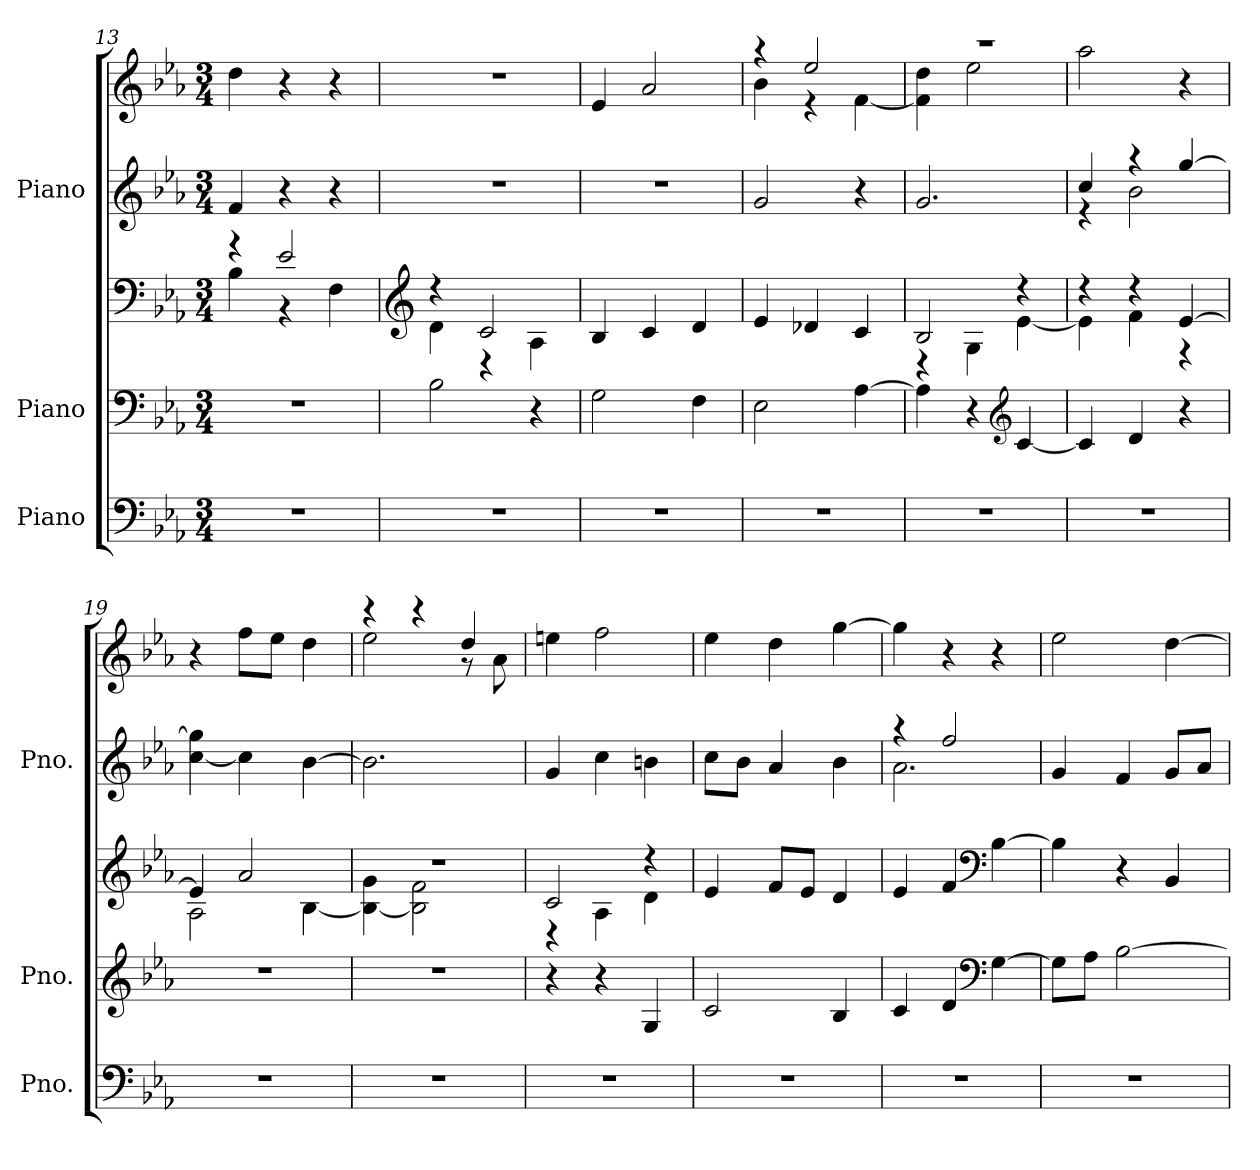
**kern	**kern	**kern	**kern	**kern
*part3	*part2	*part2	*part1	*part1
*staff5	*staff4	*staff3	*staff2	*staff1
*I"Piano	*I"Piano	*	*I"Piano	*
*I'Pno.	*I'Pno.	*	*I'Pno.	*
*clefF4	*clefF4	*clefF4	*clefG2	*clefG2
*k[b-e-a-]	*k[b-e-a-]	*k[b-e-a-]	*k[b-e-a-]	*k[b-e-a-]
*M3/4	*M3/4	*M3/4	*M3/4	*M3/4
=13	=13	=13	=13	=13
*	*	*^	*	*
2.r	2.r	4r	4B-\	4f/	4dd\
.	.	2e-/	4r	4r	4r
.	.	.	4F\	4r	4r
!!LO:PB:g=z
=14	=14	=14	=14	=14	=14
*	*	*clefG2	*	*	*
2.r	2B-\	4r	4d\	2.r	2.r
.	.	2c/	4r	.	.
.	4r	.	4A-\	.	.
*	*	*v	*v	*	*
=15	=15	=15	=15	=15
2.r	2G\	4B-/	2.r	4e-/
.	.	4c/	.	2a-/
.	4F\	4d/	.	.
=16	=16	=16	=16	=16
*	*	*	*	*^
2.r	2E-\	4e-/	2g/	4r	4b-\
.	.	4d-X/	.	2ee-/	4r
.	[4A-\	4c/	4r	.	[4f\
=17	=17	=17	=17	=17	=17
*	*	*^	*	*	*
2.r	4A-\]	2B-/	4r	2.g/	2.r	4f\] 4dd\
.	4r	.	4G\	.	.	2ee-\
*	*clefG2	*	*	*	*	*
.	[4c/	4r	[4e-\	.	.	.
*	*	*	*	*	*v	*v
=18	=18	=18	=18	=18	=18
*	*	*	*	*^	*
2.r	4c/]	4r	4e-\]	4cc/	4r	2aa-\
.	4d/	4r	4f\	4r	2b-\	.
.	4r	[4e-/	4r	[4gg/	.	4r
*	*	*	*	*v	*v	*
=19	=19	=19	=19	=19	=19
2.r	2.r	4e-/]	2A-\	[4cc\ 4gg\]	4r
.	.	2a-/	.	4cc\]	8ff\L
.	.	.	.	.	8ee-\J
.	.	.	[4B-\	[4b-\	4dd\
=20	=20	=20	=20	=20	=20
*	*	*	*	*	*^
2.r	2.r	2.r	4B-\_ 4g\	2.b-\]	4r	2ee-\
.	.	.	2B-\] 2f\	.	4r	.
.	.	.	.	.	4dd/	8r
.	.	.	.	.	.	8a-\
*	*	*	*	*	*v	*v
=21	=21	=21	=21	=21	=21
2.r	4r	2c/	4r	4g/	4een\
.	4r	.	4A-\	4cc\	2ff\
.	4G/	4r	4d\	4bn\	.
*	*	*v	*v	*	*
!!LO:LB:g=z
=22	=22	=22	=22	=22
2.r	2c/	4e-/	8cc\L	4ee-\
.	.	.	8b-\J	.
.	.	8f/L	4a-/	4dd\
.	.	8e-/J	.	.
.	4B-/	4d/	4b-\	[4gg\
=23	=23	=23	=23	=23
*	*	*	*^	*
2.r	4c/	4e-/	4r	2.a-\	4gg\]
.	4d/	4f/	2ff/	.	4r
*	*clefF4	*clefF4	*	*	*
.	[4G\	[4B-\	.	.	4r
*	*	*	*v	*v	*
=24	=24	=24	=24	=24
2.r	8G\L]	4B-\]	4g/	2ee-\
.	8A-\J	.	.	.
.	[2B-\	4r	4f/	.
.	.	4BB-/	8g/L	[4dd\
.	.	.	8a-/J	.
=	=	=	=	=
*-	*-	*-	*-	*-
